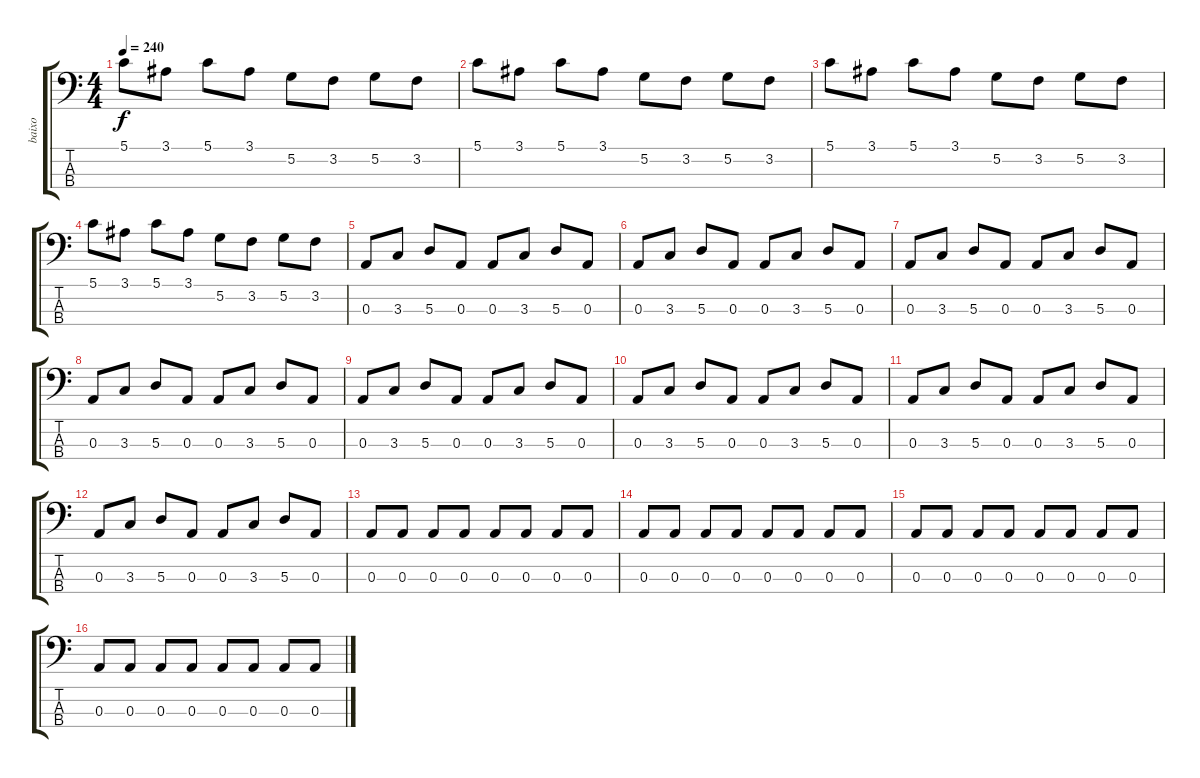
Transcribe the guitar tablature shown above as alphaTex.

\track ("baixo" "baixo") {instrument electricbassfinger}
\staff {score tabs}
\tuning (G2 D2 A1 E1) {hide}
\ts (4 4)
\tempo 240
\clef f4
\ks c
5.1.8{dy f} 3.1.8 5.1.8 3.1.8 5.2.8 3.2.8 5.2.8 3.2.8 |
5.1.8 3.1.8 5.1.8 3.1.8 5.2.8 3.2.8 5.2.8 3.2.8 |
5.1.8 3.1.8 5.1.8 3.1.8 5.2.8 3.2.8 5.2.8 3.2.8 |
5.1.8 3.1.8 5.1.8 3.1.8 5.2.8 3.2.8 5.2.8 3.2.8 |
0.3.8 3.3.8 5.3.8 0.3.8 0.3.8 3.3.8 5.3.8 0.3.8 |
0.3.8 3.3.8 5.3.8 0.3.8 0.3.8 3.3.8 5.3.8 0.3.8 |
0.3.8 3.3.8 5.3.8 0.3.8 0.3.8 3.3.8 5.3.8 0.3.8 |
0.3.8 3.3.8 5.3.8 0.3.8 0.3.8 3.3.8 5.3.8 0.3.8 |
0.3.8 3.3.8 5.3.8 0.3.8 0.3.8 3.3.8 5.3.8 0.3.8 |
0.3.8 3.3.8 5.3.8 0.3.8 0.3.8 3.3.8 5.3.8 0.3.8 |
0.3.8 3.3.8 5.3.8 0.3.8 0.3.8 3.3.8 5.3.8 0.3.8 |
0.3.8 3.3.8 5.3.8 0.3.8 0.3.8 3.3.8 5.3.8 0.3.8 |
0.3.8 0.3.8 0.3.8 0.3.8 0.3.8 0.3.8 0.3.8 0.3.8 |
0.3.8 0.3.8 0.3.8 0.3.8 0.3.8 0.3.8 0.3.8 0.3.8 |
0.3.8 0.3.8 0.3.8 0.3.8 0.3.8 0.3.8 0.3.8 0.3.8 |
0.3.8 0.3.8 0.3.8 0.3.8 0.3.8 0.3.8 0.3.8 0.3.8
